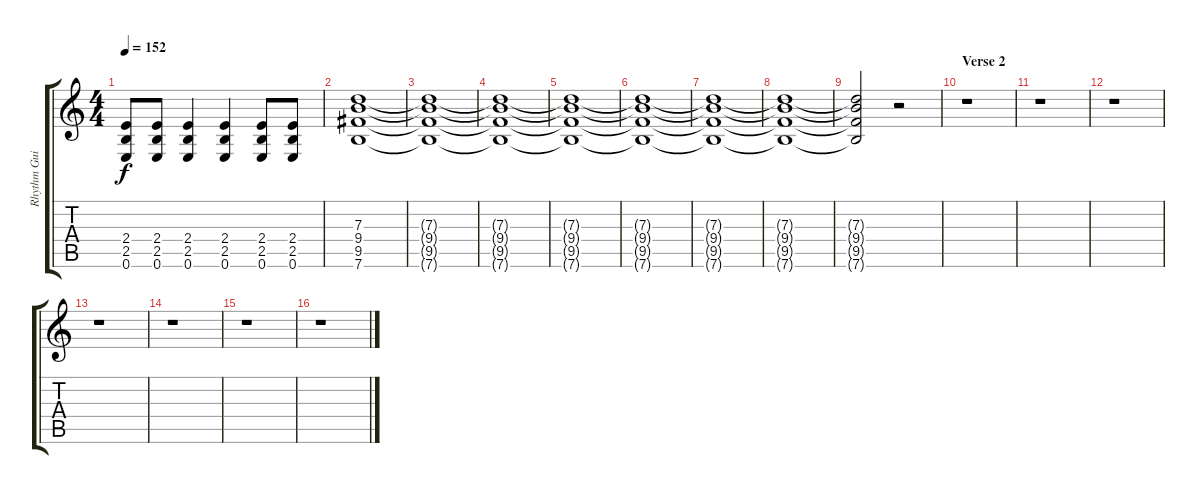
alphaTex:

\track ("Rhythm Guitar 2" "Rhythm Gui") {instrument distortionguitar}
\staff {score tabs}
\tuning (E4 B3 G3 D3 A2 E2) {hide}
\ts (4 4)
\tempo 152
\clef g2
\ks c
(2.4{t} 2.5{t} 0.6{t}).8{dy f} (2.4 2.5 0.6).8 (2.4 2.5 0.6).4 (2.4 2.5 0.6).4 (2.4 2.5 0.6).8 (2.4 2.5 0.6).8 |
(7.3 9.4 9.5 7.6).1 |
(7.3{t} 9.4{t} 9.5{t} 7.6{t}).1 |
(7.3{t} 9.4{t} 9.5{t} 7.6{t}).1 |
(7.3{t} 9.4{t} 9.5{t} 7.6{t}).1 |
(7.3{t} 9.4{t} 9.5{t} 7.6{t}).1 |
(7.3{t} 9.4{t} 9.5{t} 7.6{t}).1 |
(7.3{t} 9.4{t} 9.5{t} 7.6{t}).1 |
(7.3{t} 9.4{t} 9.5{t} 7.6{t}).2 r.2 |
\section ("" "Verse 2")
r.1 |
r.1 |
r.1 |
r.1 |
r.1 |
r.1 |
r.1
